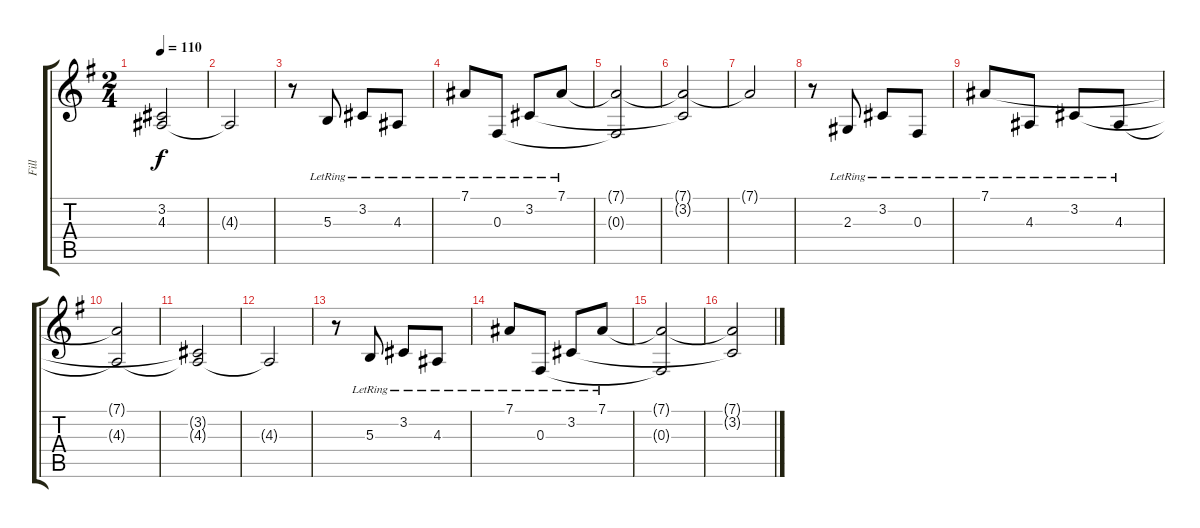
\track ("Fill" "Fill") {instrument acousticgrandpiano}
\staff {score tabs}
\tuning (Eb4 Bb3 Gb3 Db3 Ab2 Eb2) {hide}
\ts (2 4)
\tempo 110
\clef g2
\ks g
(3.2{t} 4.3{t}).2{dy f} |
4.3{t}.2 |
r.8 5.3{lr}.8 3.2{lr}.8 4.3{lr}.8 |
7.1{lr}.8 0.3{lr}.8 3.2{lr}.8 7.1{lr}.8 |
(7.1{t} 0.3{t}).2 |
(7.1{t} 3.2{t}).2 |
7.1{t}.2 |
r.8 2.3{lr}.8 3.2{lr}.8 0.3{lr}.8 |
7.1{lr}.8 4.3{lr}.8 3.2{lr}.8 4.3{lr}.8 |
(7.1{t} 4.3{t}).2 |
(3.2{t} 4.3{t}).2 |
4.3{t}.2 |
r.8 5.3{lr}.8 3.2{lr}.8 4.3{lr}.8 |
7.1{lr}.8 0.3{lr}.8 3.2{lr}.8 7.1{lr}.8 |
(7.1{t} 0.3{t}).2 |
(7.1{t} 3.2{t}).2
